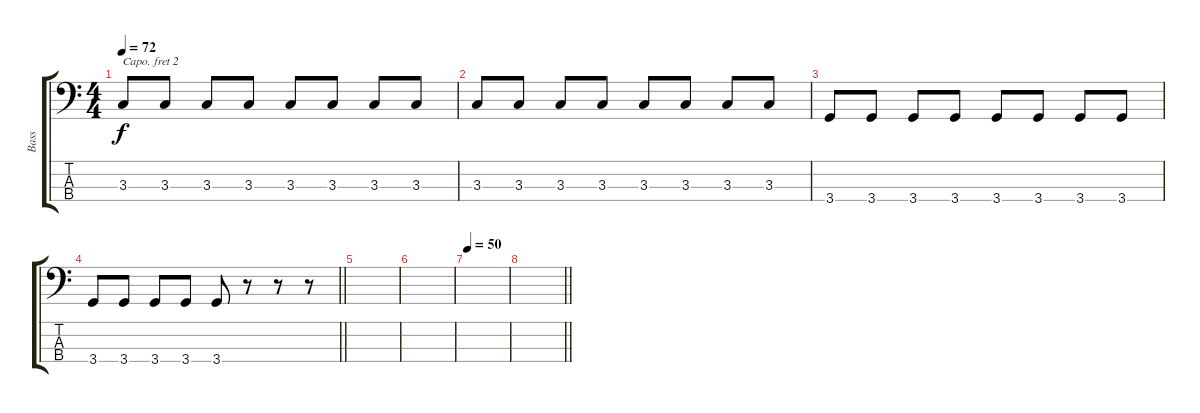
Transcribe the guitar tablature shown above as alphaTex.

\track ("Bass" "Bass") {instrument electricbassfinger}
\staff {score tabs}
\capo 2
\tuning (F2 C2 G1 D1) {hide}
\ts (4 4)
\tempo 72
\clef f4
\ks c
3.3.8{dy f} 3.3.8 3.3.8{txt ""} 3.3.8 3.3.8 3.3.8 3.3.8 3.3.8 |
3.3.8 3.3.8 3.3.8 3.3.8 3.3.8 3.3.8 3.3.8 3.3.8 |
3.4.8 3.4.8 3.4.8 3.4.8 3.4.8 3.4.8 3.4.8 3.4.8 |
\barLineRight lightlight
3.4.8 3.4.8 3.4.8 3.4.8 3.4.8 r.8 r.8 r.8 |
|
|
\tempo 50
|
\barLineRight lightlight
